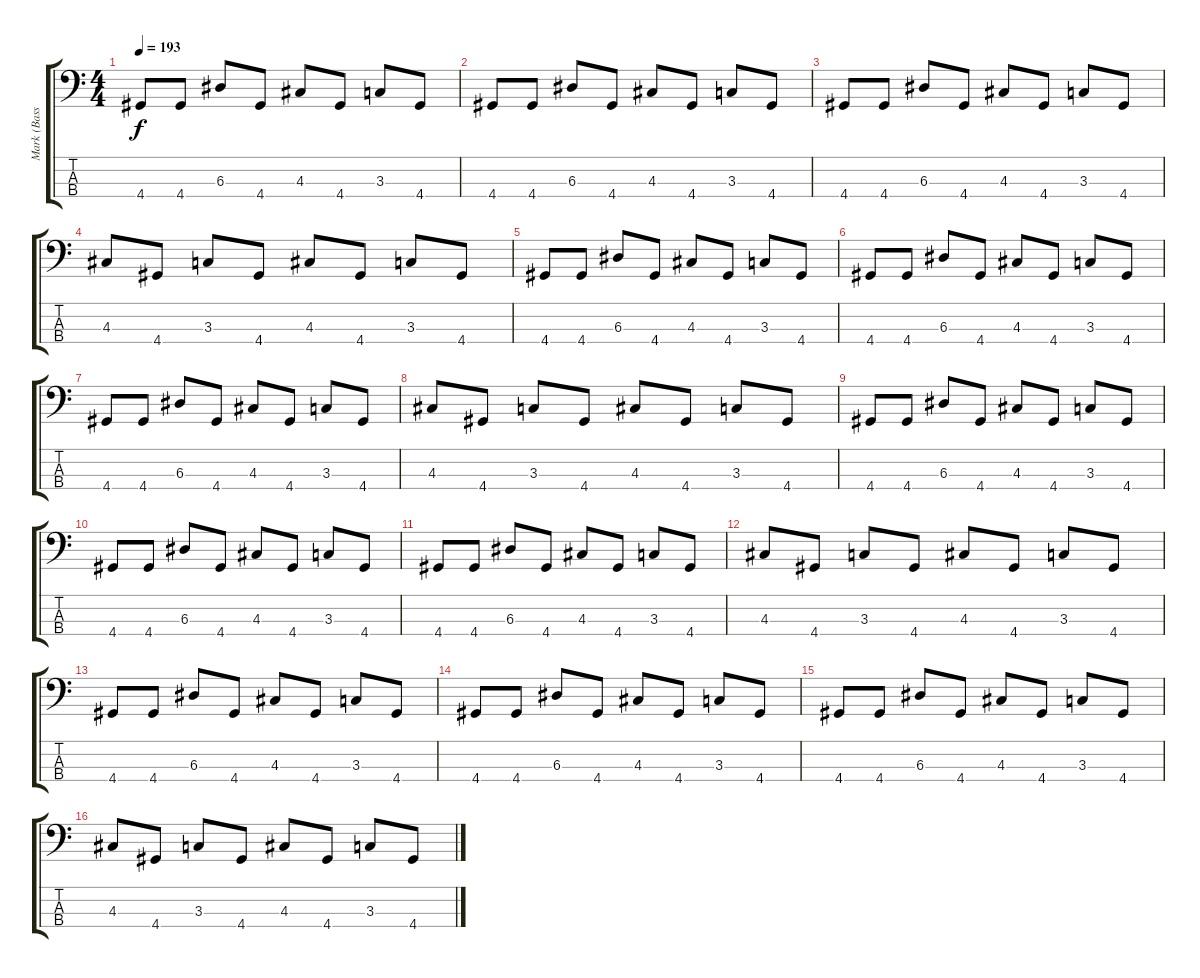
\track ("Mark (Bass)" "Mark (Bass") {instrument electricbasspick}
\staff {score tabs}
\tuning (G2 D2 A1 E1) {hide}
\ts (4 4)
\tempo 193
\clef f4
\ks c
4.4.8{dy f} 4.4.8 6.3.8 4.4.8 4.3.8 4.4.8 3.3.8 4.4.8 |
4.4.8 4.4.8 6.3.8 4.4.8 4.3.8 4.4.8 3.3.8 4.4.8 |
4.4.8 4.4.8 6.3.8 4.4.8 4.3.8 4.4.8 3.3.8 4.4.8 |
4.3.8 4.4.8 3.3.8 4.4.8 4.3.8 4.4.8 3.3.8 4.4.8 |
4.4.8 4.4.8 6.3.8 4.4.8 4.3.8 4.4.8 3.3.8 4.4.8 |
4.4.8 4.4.8 6.3.8 4.4.8 4.3.8 4.4.8 3.3.8 4.4.8 |
4.4.8 4.4.8 6.3.8 4.4.8 4.3.8 4.4.8 3.3.8 4.4.8 |
4.3.8 4.4.8 3.3.8 4.4.8 4.3.8 4.4.8 3.3.8 4.4.8 |
4.4.8 4.4.8 6.3.8 4.4.8 4.3.8 4.4.8 3.3.8 4.4.8 |
4.4.8 4.4.8 6.3.8 4.4.8 4.3.8 4.4.8 3.3.8 4.4.8 |
4.4.8 4.4.8 6.3.8 4.4.8 4.3.8 4.4.8 3.3.8 4.4.8 |
4.3.8 4.4.8 3.3.8 4.4.8 4.3.8 4.4.8 3.3.8 4.4.8 |
4.4.8 4.4.8 6.3.8 4.4.8 4.3.8 4.4.8 3.3.8 4.4.8 |
4.4.8 4.4.8 6.3.8 4.4.8 4.3.8 4.4.8 3.3.8 4.4.8 |
4.4.8 4.4.8 6.3.8 4.4.8 4.3.8 4.4.8 3.3.8 4.4.8 |
4.3.8 4.4.8 3.3.8 4.4.8 4.3.8 4.4.8 3.3.8 4.4.8
